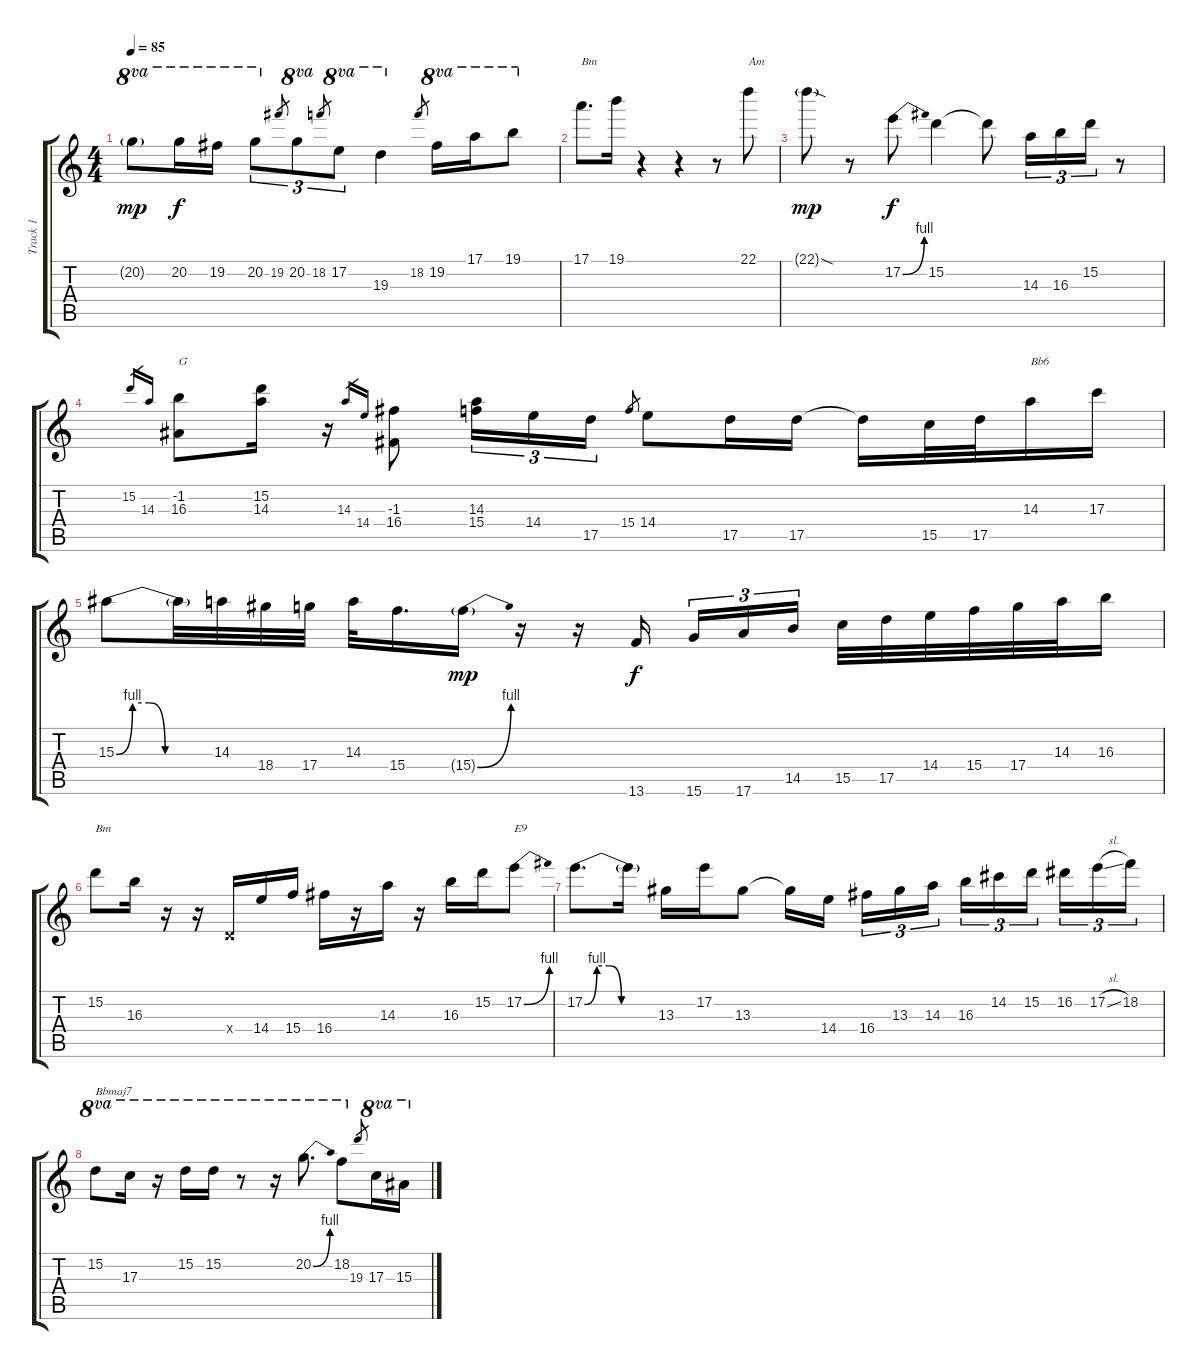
\track ("Track 1" "Track 1") {instrument electricguitarjazz}
\staff {score tabs}
\tuning (E4 B3 G3 D3 A2 E2) {hide}
\ts (4 4)
\tempo 85
\clef g2
\ks c
20.2{g}.8{ot 8va dy mp} 20.2.16{ot 8va dy f} 19.2.16{ot 8va} 20.2.8{tu (3 2) ot 8va} 19.2.8{gr} 20.2.8{tu (3 2) ot 8va} 18.2.8{gr} 17.2.8{tu (3 2) ot 8va} 19.3.4{ot 8va} 18.2.8{gr} 19.2.16{ot 8va} 17.1.16{ot 8va} 19.1.8{ot 8va} |
17.1.8{d txt "Bm"} 19.1.16 r.4 r.4 r.8 22.1.8{txt "Am"} |
22.1{sod g}.8{dy mp} r.8 17.2{be (bend 0 0 60 4)}.8{dy f} 15.2.4 15.2{t}.8 14.3.16{tu (3 2)} 16.3.16{tu (3 2)} 15.2.16{tu (3 2)} r.8 |
15.2.16{gr} 14.3.16{gr} (-1.2 16.3).8{txt "G"} (15.2 14.3).16 r.16 14.3.16{gr} 14.4.16{gr} (-1.3 16.4).8 (14.3 15.4).16{tu (3 2)} 14.4.16{tu (3 2)} 17.5.16{tu (3 2)} 15.4.8{gr} 14.4.8 17.5.16 17.5.16 17.5{t}.16 15.5.32 17.5.32 14.3.16{txt "Bb6"} 17.3.16 |
15.3{be (custom 0 0 10 4 20 4 30 0 60 0)}.8 15.3{t}.32 14.3.32 18.4.32 17.4.32 14.3.32 15.4.16{d} 15.4{be (bend 0 0 60 4) g}.16{dy mp} r.16 r.16 13.6.16{dy f beam splitsecondary} 15.6.16{tu (3 2)} 17.6.16{tu (3 2)} 14.5.16{tu (3 2)} 15.5.32 17.5.32 14.4.32 15.4.32 17.4.32 14.3.32 16.3.16 |
15.2.8{txt "Bm"} 16.3.16 r.16 r.16 0.4{x}.16 14.4.16 15.4.16 16.4.16 r.16 14.3.16 r.16 16.3.16 15.2.16 17.2{be (bend 0 0 60 4)}.8{txt "E9"} |
17.2{be (custom 0 0 10 4 20 4 30 0 60 0)}.8{d} 17.2{t}.16 13.3.16 17.2.16 13.3.8 13.3{t}.16 14.4.16{beam splitsecondary} 16.4.16{tu (3 2)} 13.3.16{tu (3 2)} 14.3.16{tu (3 2)} 16.3.16{tu (3 2)} 14.2.16{tu (3 2)} 15.2.16{tu (3 2) beam splitsecondary} 16.2.16{tu (3 2)} 17.2{sl}.16{tu (3 2)} 18.2.16{tu (3 2)} |
15.2.8{ot 8va txt "Bbmaj7"} 17.3.16{ot 8va} r.16{ot 8va} 15.2.16{ot 8va} 15.2.16{ot 8va} r.8{ot 8va} r.16{ot 8va} 20.2{be (bend 0 0 60 4)}.8{d ot 8va} 18.2.8{ot 8va} 19.3.8{gr} 17.3.16{ot 8va} 15.3.16{ot 8va}
